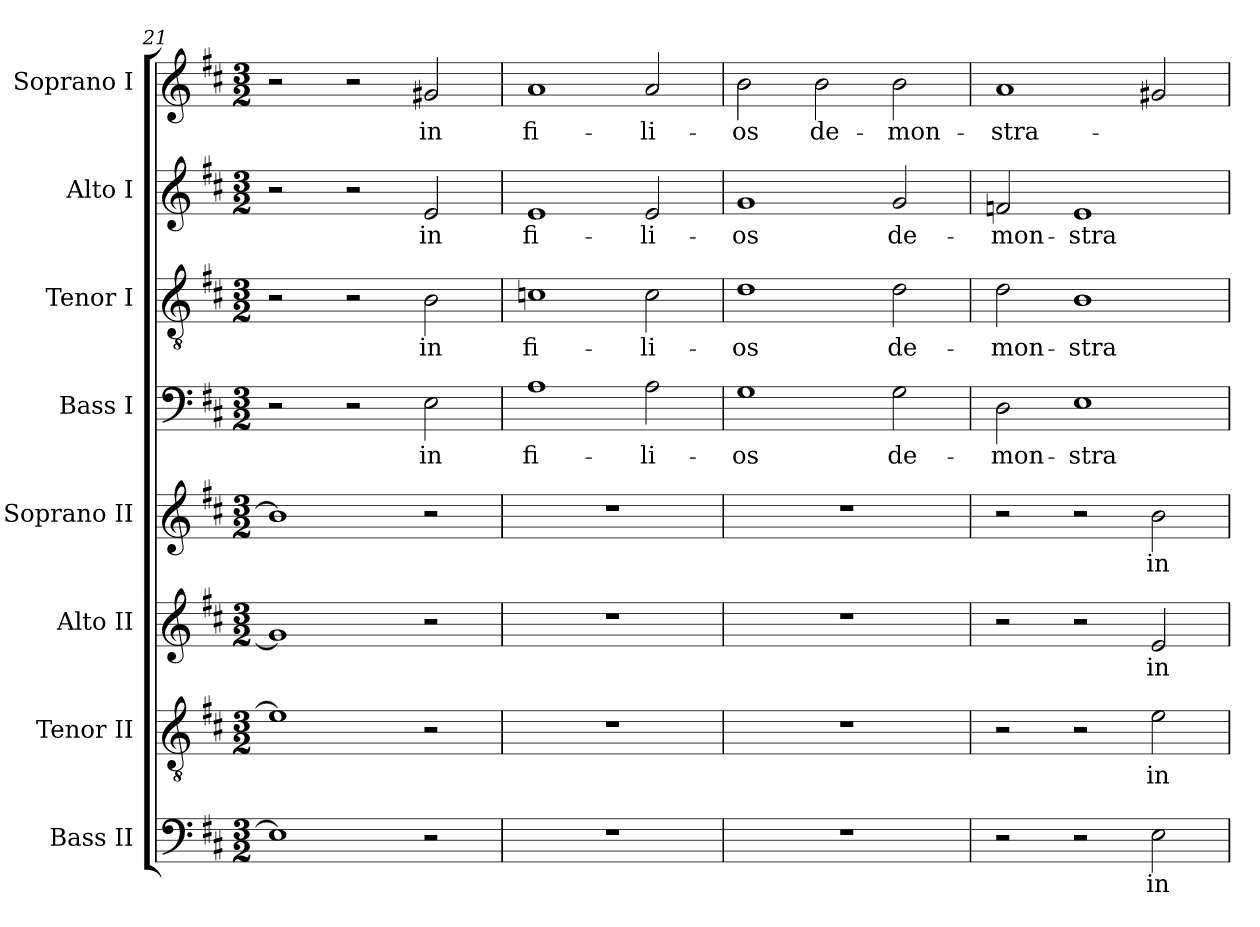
**kern	**text	**kern	**text	**kern	**text	**kern	**text	**kern	**text	**kern	**text	**kern	**text	**kern	**text
*part8	*part8	*part7	*part7	*part6	*part6	*part5	*part5	*part4	*part4	*part3	*part3	*part2	*part2	*part1	*part1
*staff8	*staff8	*staff7	*staff7	*staff6	*staff6	*staff5	*staff5	*staff4	*staff4	*staff3	*staff3	*staff2	*staff2	*staff1	*staff1
*I"Bass II	*	*I"Tenor II	*	*I"Alto II	*	*I"Soprano II	*	*I"Bass I	*	*I"Tenor I	*	*I"Alto I	*	*I"Soprano I	*
*	*	*	*	*	*	*I'Pno	*	*	*	*	*	*	*	*I'Pno	*
!!LO:PB:g=z
*clefF4	*	*clefGv2	*	*clefG2	*	*clefG2	*	*clefF4	*	*clefGv2	*	*clefG2	*	*clefG2	*
*k[f#c#]	*	*k[f#c#]	*	*k[f#c#]	*	*k[f#c#]	*	*k[f#c#]	*	*k[f#c#]	*	*k[f#c#]	*	*k[f#c#]	*
*D:	*	*D:	*	*D:	*	*D:	*	*D:	*	*D:	*	*D:	*	*D:	*
*M3/2	*	*M3/2	*	*M3/2	*	*M3/2	*	*M3/2	*	*M3/2	*	*M3/2	*	*M3/2	*
=21	=21	=21	=21	=21	=21	=21	=21	=21	=21	=21	=21	=21	=21	=21	=21
1E]	.	1e]	.	1g#]	.	1b]	.	2r	.	2r	.	2r	.	2r	.
.	.	.	.	.	.	.	.	2r	.	2r	.	2r	.	2r	.
!	!	!	!	!	!	!	!	!	!LO:LY:b	!	!LO:LY:b	!	!LO:LY:b	!	!LO:LY:b
2r	.	2r	.	2r	.	2r	.	2E\	in	2B\	in	2e/	in	2g#X/	in
=22	=22	=22	=22	=22	=22	=22	=22	=22	=22	=22	=22	=22	=22	=22	=22
!LO:N:vis=1	!	!LO:N:vis=1	!	!LO:N:vis=1	!	!LO:N:vis=1	!	!	!LO:LY:b	!	!LO:LY:b	!	!LO:LY:b	!	!LO:LY:b
1.r	.	1.r	.	1.r	.	1.r	.	1A	fi-	1cn	fi-	1e	fi-	1a	fi-
!	!	!	!	!	!	!	!	!	!LO:LY:b	!	!LO:LY:b	!	!LO:LY:b	!	!LO:LY:b
.	.	.	.	.	.	.	.	2A\	-li-	2c\	-li-	2e/	-li-	2a/	-li-
=23	=23	=23	=23	=23	=23	=23	=23	=23	=23	=23	=23	=23	=23	=23	=23
!LO:N:vis=1	!	!LO:N:vis=1	!	!LO:N:vis=1	!	!LO:N:vis=1	!	!	!LO:LY:b	!	!LO:LY:b	!	!LO:LY:b	!	!LO:LY:b
1.r	.	1.r	.	1.r	.	1.r	.	1G	-os	1d	-os	1g	-os	2b\	-os
!	!	!	!	!	!	!	!	!	!	!	!	!	!	!	!LO:LY:b
.	.	.	.	.	.	.	.	.	.	.	.	.	.	2b\	de-
!	!	!	!	!	!	!	!	!	!LO:LY:b	!	!LO:LY:b	!	!LO:LY:b	!	!LO:LY:b
.	.	.	.	.	.	.	.	2G\	de-	2d\	de-	2g/	de-	2b\	-mon-
=24	=24	=24	=24	=24	=24	=24	=24	=24	=24	=24	=24	=24	=24	=24	=24
!	!	!	!	!	!	!	!	!	!LO:LY:b	!	!LO:LY:b	!	!LO:LY:b	!	!LO:LY:b
2r	.	2r	.	2r	.	2r	.	2D\	-mon-	2d\	-mon-	2fn/	-mon-	1a	-stra-
!	!	!	!	!	!	!	!	!	!LO:LY:b	!	!LO:LY:b	!	!LO:LY:b	!	!
2r	.	2r	.	2r	.	2r	.	1E	-stra-	1B	-stra-	1e	-stra-	.	.
!	!LO:LY:b	!	!LO:LY:b	!	!LO:LY:b	!	!LO:LY:b	!	!	!	!	!	!	!	!
2E\	in	2e\	in	2e/	in	2b\	in	.	.	.	.	.	.	2g#X/	.
=	=	=	=	=	=	=	=	=	=	=	=	=	=	=	=
*-	*-	*-	*-	*-	*-	*-	*-	*-	*-	*-	*-	*-	*-	*-	*-
